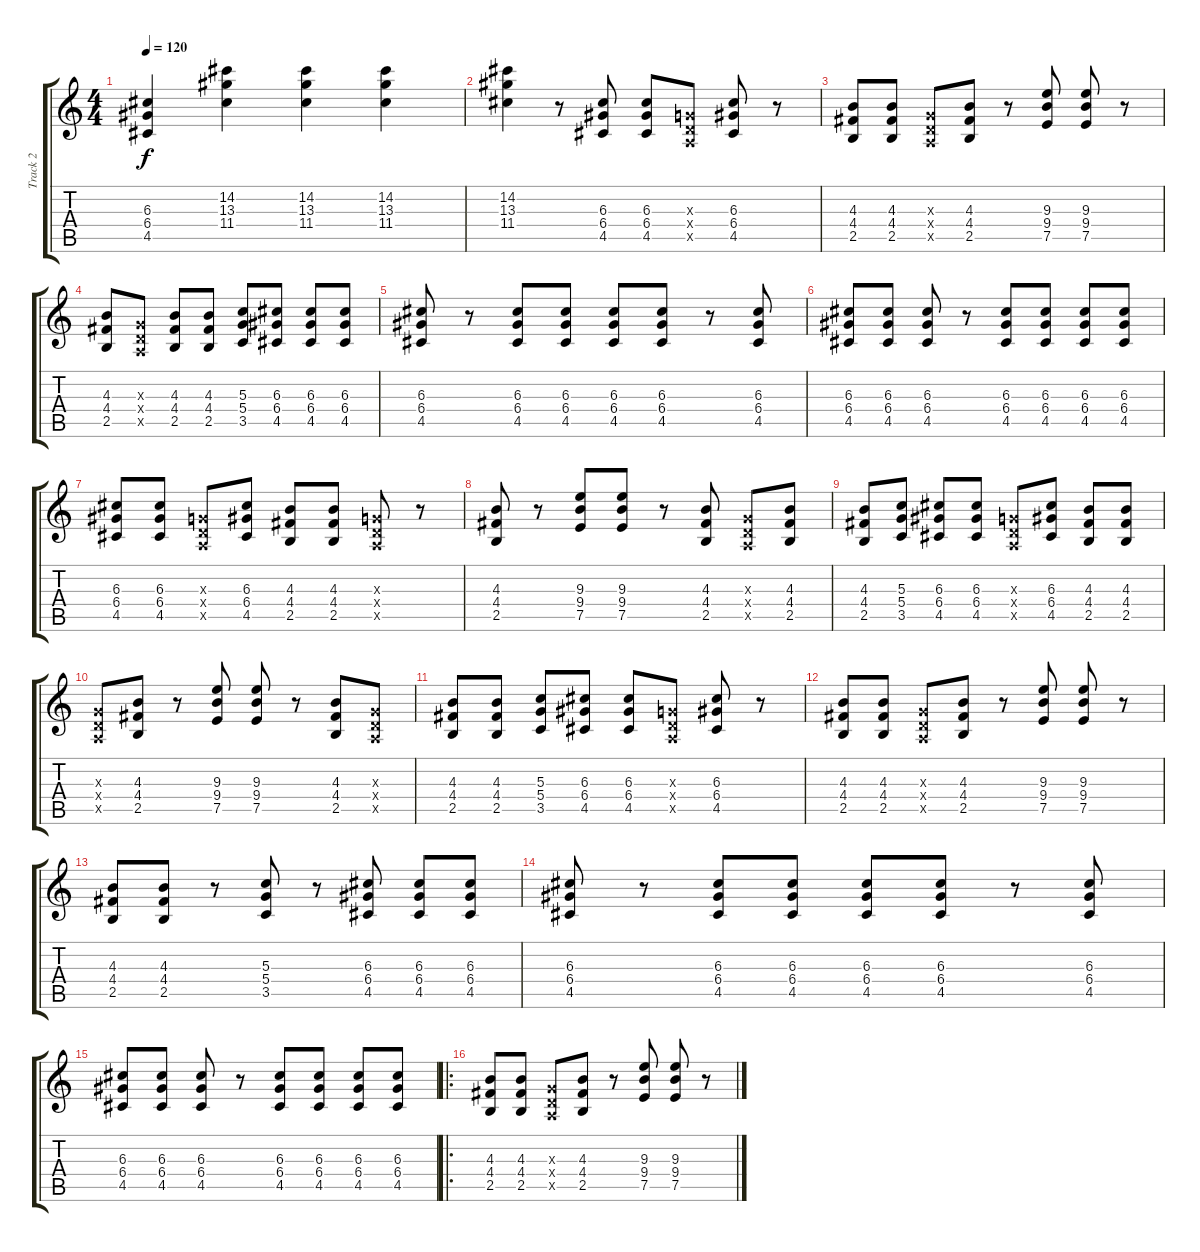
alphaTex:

\track ("Track 2" "Track 2") {instrument overdrivenguitar}
\staff {score tabs}
\tuning (E4 B3 G3 D3 A2 E2) {hide}
\ts (4 4)
\tempo 120
\clef g2
\ks c
(6.3 6.4 4.5).4{dy f} (14.2 13.3 11.4).4 (14.2 13.3 11.4).4 (14.2 13.3 11.4).4 |
(14.2 13.3 11.4).4 r.8 (6.3 6.4 4.5).8 (6.3 6.4 4.5).8 (0.3{x} 0.4{x} 0.5{x}).8 (6.3 6.4 4.5).8 r.8 |
(4.3 4.4 2.5).8 (4.3 4.4 2.5).8 (0.3{x} 0.4{x} 0.5{x}).8 (4.3 4.4 2.5).8 r.8 (9.3 9.4 7.5).8 (9.3 9.4 7.5).8 r.8 |
(4.3 4.4 2.5).8 (0.3{x} 0.4{x} 0.5{x}).8 (4.3 4.4 2.5).8 (4.3 4.4 2.5).8 (5.3 5.4 3.5).8 (6.3 6.4 4.5).8 (6.3 6.4 4.5).8 (6.3 6.4 4.5).8 |
(6.3 6.4 4.5).8 r.8 (6.3 6.4 4.5).8 (6.3 6.4 4.5).8 (6.3 6.4 4.5).8 (6.3 6.4 4.5).8 r.8 (6.3 6.4 4.5).8 |
(6.3 6.4 4.5).8 (6.3 6.4 4.5).8 (6.3 6.4 4.5).8 r.8 (6.3 6.4 4.5).8 (6.3 6.4 4.5).8 (6.3 6.4 4.5).8 (6.3 6.4 4.5).8 |
(6.3 6.4 4.5).8 (6.3 6.4 4.5).8 (0.3{x} 0.4{x} 0.5{x}).8 (6.3 6.4 4.5).8 (4.3 4.4 2.5).8 (4.3 4.4 2.5).8 (0.3{x} 0.4{x} 0.5{x}).8 r.8 |
(4.3 4.4 2.5).8 r.8 (9.3 9.4 7.5).8 (9.3 9.4 7.5).8 r.8 (4.3 4.4 2.5).8 (0.3{x} 0.4{x} 0.5{x}).8 (4.3 4.4 2.5).8 |
(4.3 4.4 2.5).8 (5.3 5.4 3.5).8 (6.3 6.4 4.5).8 (6.3 6.4 4.5).8 (0.3{x} 0.4{x} 0.5{x}).8 (6.3 6.4 4.5).8 (4.3 4.4 2.5).8 (4.3 4.4 2.5).8 |
(0.3{x} 0.4{x} 0.5{x}).8 (4.3 4.4 2.5).8 r.8 (9.3 9.4 7.5).8 (9.3 9.4 7.5).8 r.8 (4.3 4.4 2.5).8 (0.3{x} 0.4{x} 0.5{x}).8 |
(4.3 4.4 2.5).8 (4.3 4.4 2.5).8 (5.3 5.4 3.5).8 (6.3 6.4 4.5).8 (6.3 6.4 4.5).8 (0.3{x} 0.4{x} 0.5{x}).8 (6.3 6.4 4.5).8 r.8 |
(4.3 4.4 2.5).8 (4.3 4.4 2.5).8 (0.3{x} 0.4{x} 0.5{x}).8 (4.3 4.4 2.5).8 r.8 (9.3 9.4 7.5).8 (9.3 9.4 7.5).8 r.8 |
(4.3 4.4 2.5).8 (4.3 4.4 2.5).8 r.8 (5.3 5.4 3.5).8 r.8 (6.3 6.4 4.5).8 (6.3 6.4 4.5).8 (6.3 6.4 4.5).8 |
(6.3 6.4 4.5).8 r.8 (6.3 6.4 4.5).8 (6.3 6.4 4.5).8 (6.3 6.4 4.5).8 (6.3 6.4 4.5).8 r.8 (6.3 6.4 4.5).8 |
(6.3 6.4 4.5).8 (6.3 6.4 4.5).8 (6.3 6.4 4.5).8 r.8 (6.3 6.4 4.5).8 (6.3 6.4 4.5).8 (6.3 6.4 4.5).8 (6.3 6.4 4.5).8 |
\ro
(4.3 4.4 2.5).8 (4.3 4.4 2.5).8 (0.3{x} 0.4{x} 0.5{x}).8 (4.3 4.4 2.5).8 r.8 (9.3 9.4 7.5).8 (9.3 9.4 7.5).8 r.8
